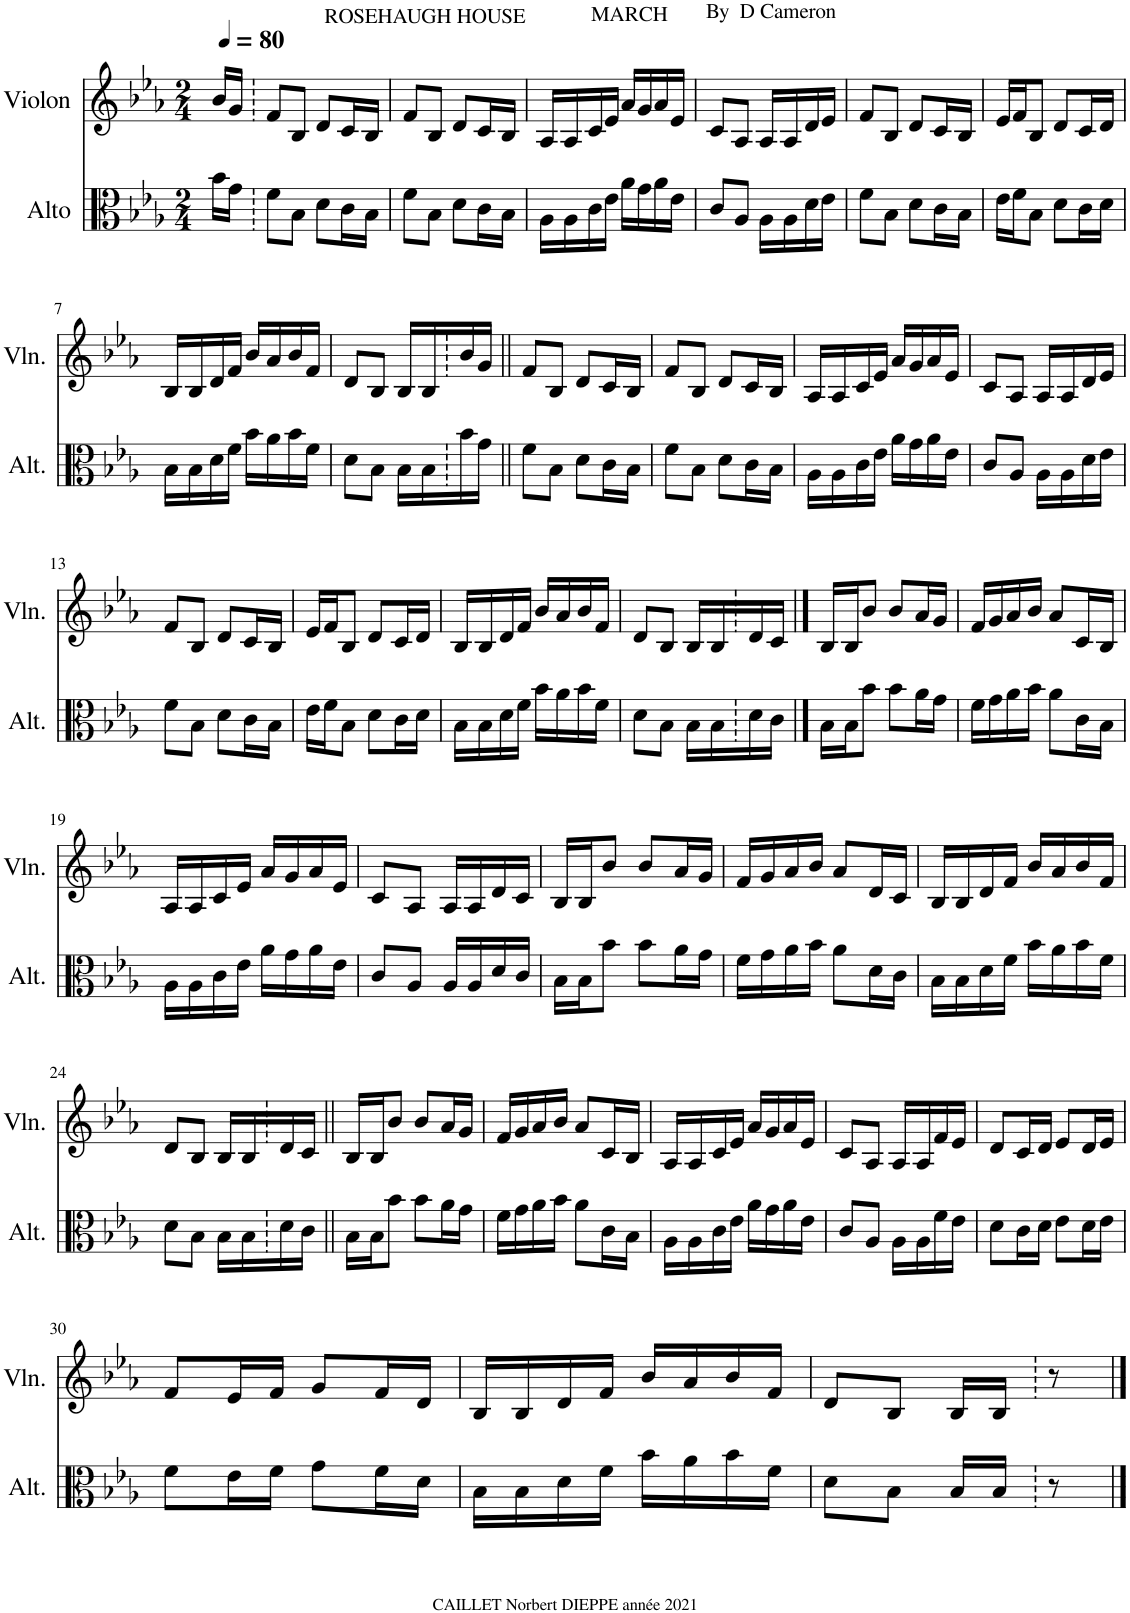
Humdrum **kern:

**kern	**kern
*part2	*part1
*staff2	*staff1
*I"Alto	*I"Violon
*I'Alt.	*I'Vln.
*clefC3	*clefG2
*k[b-e-a-]	*k[b-e-a-]
*M2/4	*M2/4
*MM80	*MM80
=	=
16b-\LL	16b-/LL
16g\JJ	16g/JJ
=1	=1
8f\L	8f/L
8B-\J	8B-/J
8d\L	8d/L
16c\L	16c/L
16B-\JJ	16B-/JJ
=2	=2
!	!LO:TX:a:t=ROSEHAUGH HOUSE
8f\L	8f/L
8B-\J	8B-/J
8d\L	8d/L
16c\L	16c/L
16B-\JJ	16B-/JJ
=3	=3
16A-\LL	16A-/LL
16A-\	16A-/
16c\	16c/
16e-\JJ	16e-/JJ
!	!LO:TX:a:t=MARCH
16a-\LL	16a-/LL
16g\	16g/
16a-\	16a-/
16e-\JJ	16e-/JJ
=4	=4
!	!LO:TX:a:t=By  D Cameron
8c/L	8c/L
8A-/J	8A-/J
16A-\LL	16A-/LL
16A-\	16A-/
16d\	16d/
16e-\JJ	16e-/JJ
=5	=5
8f\L	8f/L
8B-\J	8B-/J
8d\L	8d/L
16c\L	16c/L
16B-\JJ	16B-/JJ
=6	=6
16e-\LL	16e-/LL
16f\J	16f/J
8B-\J	8B-/J
8d\L	8d/L
16c\L	16c/L
16d\JJ	16d/JJ
!!LO:LB:g=z
=7	=7
16B-\LL	16B-/LL
16B-\	16B-/
16d\	16d/
16f\JJ	16f/JJ
16b-\LL	16b-/LL
16a-\	16a-/
16b-\	16b-/
16f\JJ	16f/JJ
=8	=8
8d\L	8d/L
8B-\J	8B-/J
16B-\LL	16B-/LL
16B-\	16B-/
16b-\	16b-/
16g\JJ	16g/JJ
=9||	=9||
8f\L	8f/L
8B-\J	8B-/J
8d\L	8d/L
16c\L	16c/L
16B-\JJ	16B-/JJ
=10	=10
8f\L	8f/L
8B-\J	8B-/J
8d\L	8d/L
16c\L	16c/L
16B-\JJ	16B-/JJ
=11	=11
16A-\LL	16A-/LL
16A-\	16A-/
16c\	16c/
16e-\JJ	16e-/JJ
16a-\LL	16a-/LL
16g\	16g/
16a-\	16a-/
16e-\JJ	16e-/JJ
=12	=12
8c/L	8c/L
8A-/J	8A-/J
16A-\LL	16A-/LL
16A-\	16A-/
16d\	16d/
16e-\JJ	16e-/JJ
!!LO:LB:g=z
=13	=13
8f\L	8f/L
8B-\J	8B-/J
8d\L	8d/L
16c\L	16c/L
16B-\JJ	16B-/JJ
=14	=14
16e-\LL	16e-/LL
16f\J	16f/J
8B-\J	8B-/J
8d\L	8d/L
16c\L	16c/L
16d\JJ	16d/JJ
=15	=15
16B-\LL	16B-/LL
16B-\	16B-/
16d\	16d/
16f\JJ	16f/JJ
16b-\LL	16b-/LL
16a-\	16a-/
16b-\	16b-/
16f\JJ	16f/JJ
=16	=16
8d\L	8d/L
8B-\J	8B-/J
16B-\LL	16B-/LL
16B-\	16B-/
16d\	16d/
16c\JJ	16c/JJ
==17	==17
16B-\LL	16B-/LL
16B-\J	16B-/J
8b-\J	8b-/J
8b-\L	8b-/L
16a-\L	16a-/L
16g\JJ	16g/JJ
=18	=18
16f\LL	16f/LL
16g\	16g/
16a-\	16a-/
16b-\JJ	16b-/JJ
8a-\L	8a-/L
16c\L	16c/L
16B-\JJ	16B-/JJ
!!LO:LB:g=z
=19	=19
16A-\LL	16A-/LL
16A-\	16A-/
16c\	16c/
16e-\JJ	16e-/JJ
16a-\LL	16a-/LL
16g\	16g/
16a-\	16a-/
16e-\JJ	16e-/JJ
=20	=20
8c/L	8c/L
8A-/J	8A-/J
16A-/LL	16A-/LL
16A-/	16A-/
16d/	16d/
16c/JJ	16c/JJ
=21	=21
16B-\LL	16B-/LL
16B-\J	16B-/J
8b-\J	8b-/J
8b-\L	8b-/L
16a-\L	16a-/L
16g\JJ	16g/JJ
=22	=22
16f\LL	16f/LL
16g\	16g/
16a-\	16a-/
16b-\JJ	16b-/JJ
8a-\L	8a-/L
16d\L	16d/L
16c\JJ	16c/JJ
=23	=23
16B-\LL	16B-/LL
16B-\	16B-/
16d\	16d/
16f\JJ	16f/JJ
16b-\LL	16b-/LL
16a-\	16a-/
16b-\	16b-/
16f\JJ	16f/JJ
!!LO:LB:g=z
=24	=24
8d\L	8d/L
8B-\J	8B-/J
16B-\LL	16B-/LL
16B-\	16B-/
16d\	16d/
16c\JJ	16c/JJ
=25||	=25||
16B-\LL	16B-/LL
16B-\J	16B-/J
8b-\J	8b-/J
8b-\L	8b-/L
16a-\L	16a-/L
16g\JJ	16g/JJ
=26	=26
16f\LL	16f/LL
16g\	16g/
16a-\	16a-/
16b-\JJ	16b-/JJ
8a-\L	8a-/L
16c\L	16c/L
16B-\JJ	16B-/JJ
=27	=27
16A-\LL	16A-/LL
16A-\	16A-/
16c\	16c/
16e-\JJ	16e-/JJ
16a-\LL	16a-/LL
16g\	16g/
16a-\	16a-/
16e-\JJ	16e-/JJ
=28	=28
8c/L	8c/L
8A-/J	8A-/J
16A-\LL	16A-/LL
16A-\	16A-/
16f\	16f/
16e-\JJ	16e-/JJ
=29	=29
8d\L	8d/L
16c\L	16c/L
16d\JJ	16d/JJ
8e-\L	8e-/L
16d\L	16d/L
16e-\JJ	16e-/JJ
!!LO:LB:g=z
=30	=30
8f\L	8f/L
16e-\L	16e-/L
16f\JJ	16f/JJ
8g\L	8g/L
16f\L	16f/L
16d\JJ	16d/JJ
=31	=31
16B-\LL	16B-/LL
16B-\	16B-/
16d\	16d/
16f\JJ	16f/JJ
16b-\LL	16b-/LL
16a-\	16a-/
16b-\	16b-/
16f\JJ	16f/JJ
=32	=32
8d\L	8d/L
8B-\J	8B-/J
16B-/LL	16B-/LL
16B-/JJ	16B-/JJ
8r	8r
==	==
*-	*-
